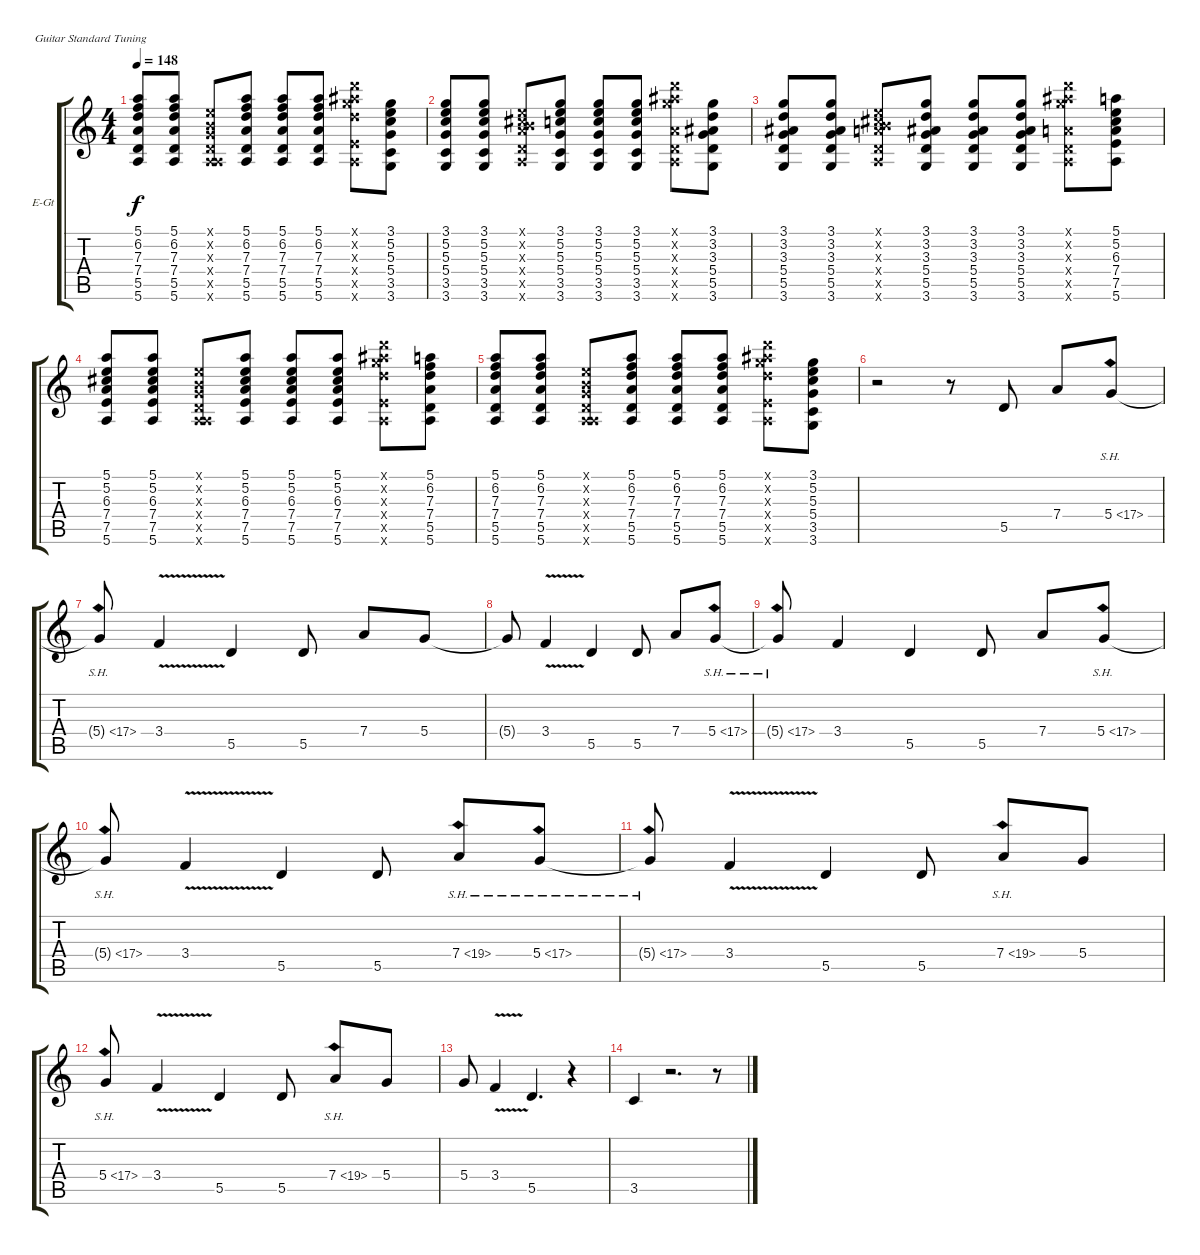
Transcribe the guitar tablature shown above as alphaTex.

\defaultSystemsLayout 4
\bracketExtendMode groupsimilarinstruments
\firstSystemTrackNameOrientation horizontal
\otherSystemsTrackNameOrientation horizontal
\track ("Наташа" "E-Gt") {instrument distortionguitar}
\staff {score tabs}
\tuning (E4 B3 G3 D3 A2 E2)
\ts (4 4)
\tempo 148
\clef g2
\ks c
(5.1 6.2 7.3 7.4 5.5 5.6).8{dy f} (5.1 6.2 7.3 7.4 5.5 5.6).8 (0.1{x} 0.2{x} 0.3{x} 0.4{x} 0.5{x} 5.6{x}).8 (5.1 6.2 7.3 7.4 5.5 5.6).8 (5.1 6.2 7.3 7.4 5.5 5.6).8 (5.1 6.2 7.3 7.4 5.5 5.6).8 (10.1{x} 11.2{x} 12.3{x} 12.4{x} 7.5{x} 5.6{x}).8 (3.1 5.2 5.3 5.4 3.5 3.6).8 |
(3.1 5.2 5.3 5.4 3.5 3.6).8 (3.1 5.2 5.3 5.4 3.5 3.6).8 (0.1{x} 0.2{x} 6.3{x} 7.4{x} 5.5{x} 5.6{x}).8 (3.1 5.2 5.3 5.4 3.5 3.6).8 (3.1 5.2 5.3 5.4 3.5 3.6).8 (3.1 5.2 5.3 5.4 3.5 3.6).8 (10.1{x} 11.2{x} 12.3{x} 7.4{x} 5.5{x} 5.6{x}).8 (3.1 3.2 3.3 5.4 5.5 3.6).8 |
(3.1 3.2 3.3 5.4 5.5 3.6).8 (3.1 3.2 3.3 5.4 5.5 3.6).8 (0.1{x} 0.2{x} 6.3{x} 7.4{x} 5.5{x} 5.6{x}).8 (3.1 3.2 3.3 5.4 5.5 3.6).8 (3.1 3.2 3.3 5.4 5.5 3.6).8 (3.1 3.2 3.3 5.4 5.5 3.6).8 (10.1{x} 11.2{x} 12.3{x} 7.4{x} 5.5{x} 5.6{x}).8 (5.1 5.2 6.3 7.4 7.5 5.6).8 |
(5.1 5.2 6.3 7.4 7.5 5.6).8 (5.1 5.2 6.3 7.4 7.5 5.6).8 (0.1{x} 0.2{x} 0.3{x} 0.4{x} 0.5{x} 5.6{x}).8 (5.1 5.2 6.3 7.4 7.5 5.6).8 (5.1 5.2 6.3 7.4 7.5 5.6).8 (5.1 5.2 6.3 7.4 7.5 5.6).8 (10.1{x} 11.2{x} 12.3{x} 12.4{x} 7.5{x} 5.6{x}).8 (5.1 6.2 7.3 7.4 5.5 5.6).8 |
(5.1 6.2 7.3 7.4 5.5 5.6).8 (5.1 6.2 7.3 7.4 5.5 5.6).8 (0.1{x} 0.2{x} 0.3{x} 0.4{x} 0.5{x} 5.6{x}).8 (5.1 6.2 7.3 7.4 5.5 5.6).8 (5.1 6.2 7.3 7.4 5.5 5.6).8 (5.1 6.2 7.3 7.4 5.5 5.6).8 (10.1{x} 11.2{x} 12.3{x} 12.4{x} 7.5{x} 5.6{x}).8 (3.1 5.2 5.3 5.4 3.5 3.6).8 |
r.2 r.8 5.5.8 7.4.8 5.4{sh 12}.8 |
5.4{sh 12 t}.8 3.4{v}.4 5.5.4 5.5.8 7.4.8 5.4.8 |
\scale
0.333333 5.4{t}.8 3.4{v}.4 5.5.4 5.5.8 7.4.8 5.4{sh 12}.8 |
\scale
0.333333 5.4{sh 12 t}.8 3.4.4 5.5.4 5.5.8 7.4.8 5.4{sh 12}.8 |
\scale
0.333333 5.4{sh 12 t}.8 3.4{v}.4 5.5.4 5.5.8 7.4{sh 12}.8 5.4{sh 12}.8 |
\scale
0.333333 5.4{sh 12 t}.8 3.4{v}.4 5.5.4 5.5.8 7.4{sh 12}.8 5.4.8 |
\scale
0.333333 5.4{sh 12}.8 3.4{v}.4 5.5.4 5.5.8 7.4{sh 12}.8 5.4.8 |
5.4.8 3.4{v}.4 5.5.4{d} r.4 |
3.5.4 r.2{d} r.8
